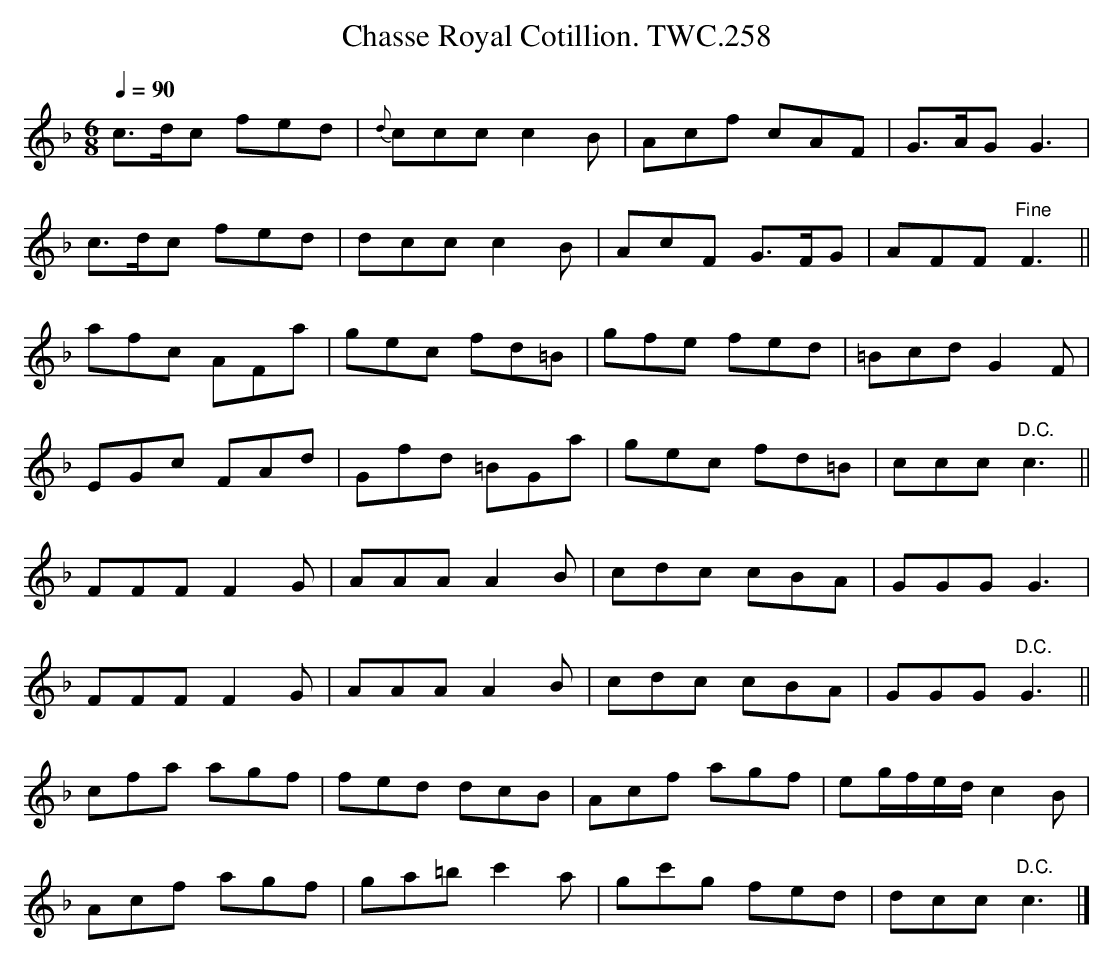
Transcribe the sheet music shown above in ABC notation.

X:1
T:Chasse Royal Cotillion. TWC.258
M:6/8
L:1/8
Q:1/4=90
K:F
c>dc fed|{d}ccc c2B|Acf cAF|G>AGG3|
c>dc fed|dccc2B|AcF G>FG|AFF"Fine"F3||
afc AFa|gec fd=B|gfe fed|=BcdG2F|
EGc FAd|Gfd =BGa|gec fd=B|ccc"D.C."c3||
FFFF2G|AAAA2B|cdc cBA|GGGG3|
FFFF2G|AAAA2B|cdc cBA|GGG"D.C."G3||
cfa agf|fed dcB|Acf agf|eg/f/e/d/c2B|
Acf agf|ga=bc'2a|gc'g fed|dcc"D.C."c3|]
